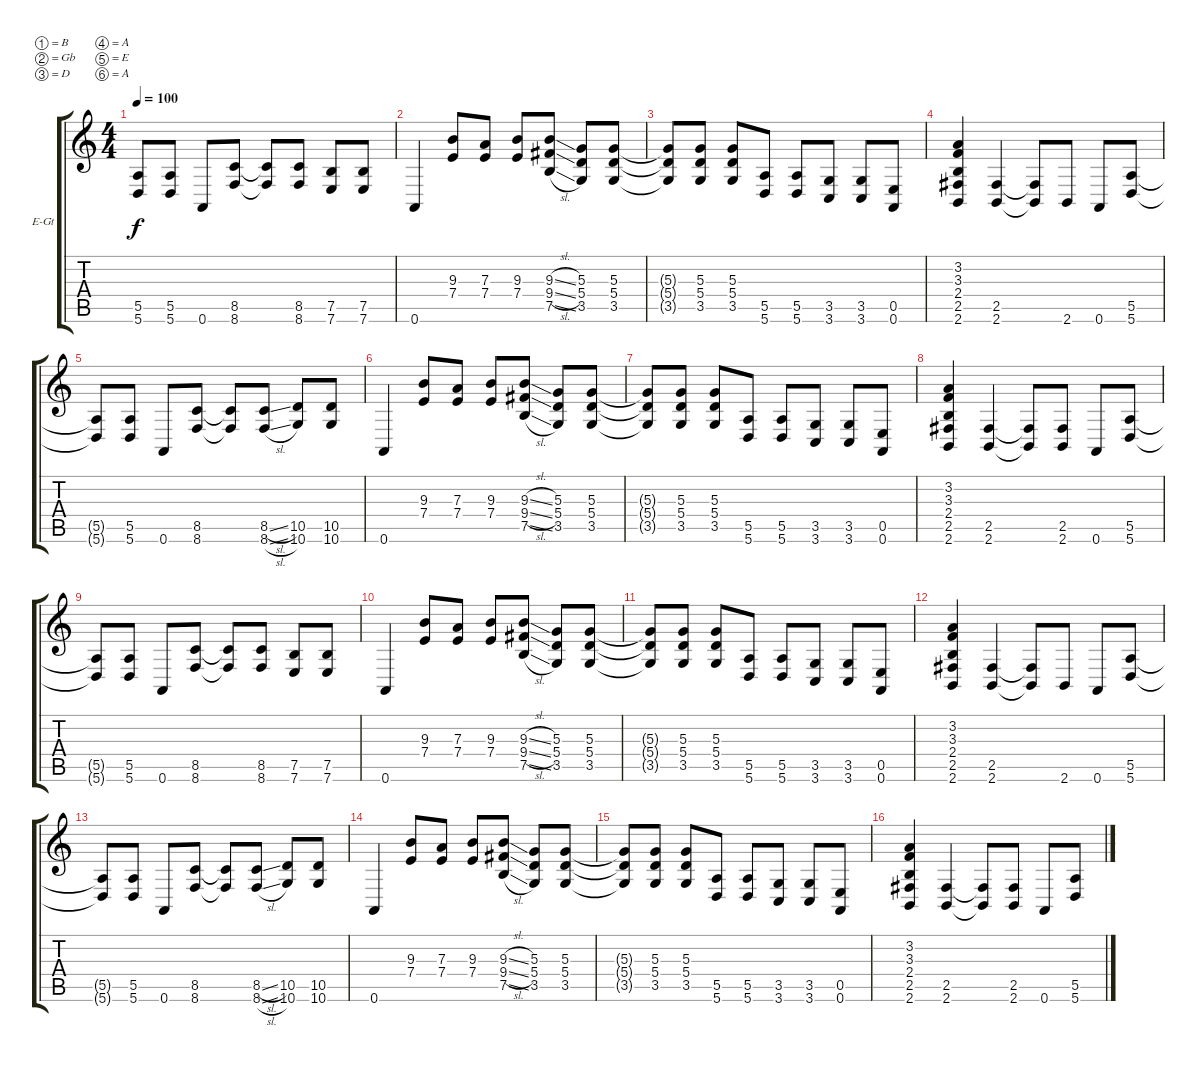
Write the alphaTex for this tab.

\bracketExtendMode groupsimilarinstruments
\firstSystemTrackNameOrientation horizontal
\otherSystemsTrackNameOrientation horizontal
\track ("Mick Thomson" "E-Gt") {instrument distortionguitar}
\staff {score tabs}
\tuning (B3 Gb3 D3 A2 E2 A1)
\ts (4 4)
\tempo 100
\clef g2
\ks c
(5.5{t} 5.6{t}).8{dy f} (5.5 5.6).8 0.6.8 (8.5 8.6).8 (8.5{t} 8.6{t}).8 (8.5 8.6).8 (7.5 7.6).8 (7.5 7.6).8 |
0.6.4 (9.3 7.4).8 (7.3 7.4).8 (9.3 7.4).8 (9.3{sl} 9.4{sl} 7.5{sl}).8 (5.3 5.4 3.5).8 (5.3 5.4 3.5).8 |
(5.3{t} 5.4{t} 3.5{t}).8 (5.3 5.4 3.5).8 (5.3 5.4 3.5).8 (5.5 5.6).8 (5.5 5.6).8 (3.5 3.6).8 (3.5 3.6).8 (0.5 0.6).8 |
(3.2 3.3 2.4 2.5 2.6).4 (2.5 2.6).4 (2.5{t} 2.6{t}).8 2.6.8 0.6.8 (5.5 5.6).8 |
(5.5{t} 5.6{t}).8 (5.5 5.6).8 0.6.8 (8.5 8.6).8 (8.5{t} 8.6{t}).8 (8.5{sl} 8.6{sl}).8 (10.5 10.6).8 (10.5 10.6).8 |
0.6.4 (9.3 7.4).8 (7.3 7.4).8 (9.3 7.4).8 (9.3{sl} 9.4{sl} 7.5{sl}).8 (5.3 5.4 3.5).8 (5.3 5.4 3.5).8 |
(5.3{t} 5.4{t} 3.5{t}).8 (5.3 5.4 3.5).8 (5.3 5.4 3.5).8 (5.5 5.6).8 (5.5 5.6).8 (3.5 3.6).8 (3.5 3.6).8 (0.5 0.6).8 |
(3.2 3.3 2.4 2.5 2.6).4 (2.5 2.6).4 (2.5{t} 2.6{t}).8 (2.5 2.6).8 0.6.8 (5.5 5.6).8 |
(5.5{t} 5.6{t}).8 (5.5 5.6).8 0.6.8 (8.5 8.6).8 (8.5{t} 8.6{t}).8 (8.5 8.6).8 (7.5 7.6).8 (7.5 7.6).8 |
0.6.4 (9.3 7.4).8 (7.3 7.4).8 (9.3 7.4).8 (9.3{sl} 9.4{sl} 7.5{sl}).8 (5.3 5.4 3.5).8 (5.3 5.4 3.5).8 |
(5.3{t} 5.4{t} 3.5{t}).8 (5.3 5.4 3.5).8 (5.3 5.4 3.5).8 (5.5 5.6).8 (5.5 5.6).8 (3.5 3.6).8 (3.5 3.6).8 (0.5 0.6).8 |
(3.2 3.3 2.4 2.5 2.6).4 (2.5 2.6).4 (2.5{t} 2.6{t}).8 2.6.8 0.6.8 (5.5 5.6).8 |
(5.5{t} 5.6{t}).8 (5.5 5.6).8 0.6.8 (8.5 8.6).8 (8.5{t} 8.6{t}).8 (8.5{sl} 8.6{sl}).8 (10.5 10.6).8 (10.5 10.6).8 |
0.6.4 (9.3 7.4).8 (7.3 7.4).8 (9.3 7.4).8 (9.3{sl} 9.4{sl} 7.5{sl}).8 (5.3 5.4 3.5).8 (5.3 5.4 3.5).8 |
(5.3{t} 5.4{t} 3.5{t}).8 (5.3 5.4 3.5).8 (5.3 5.4 3.5).8 (5.5 5.6).8 (5.5 5.6).8 (3.5 3.6).8 (3.5 3.6).8 (0.5 0.6).8 |
(3.2 3.3 2.4 2.5 2.6).4 (2.5 2.6).4 (2.5{t} 2.6{t}).8 (2.5 2.6).8 0.6.8 (5.5 5.6).8
